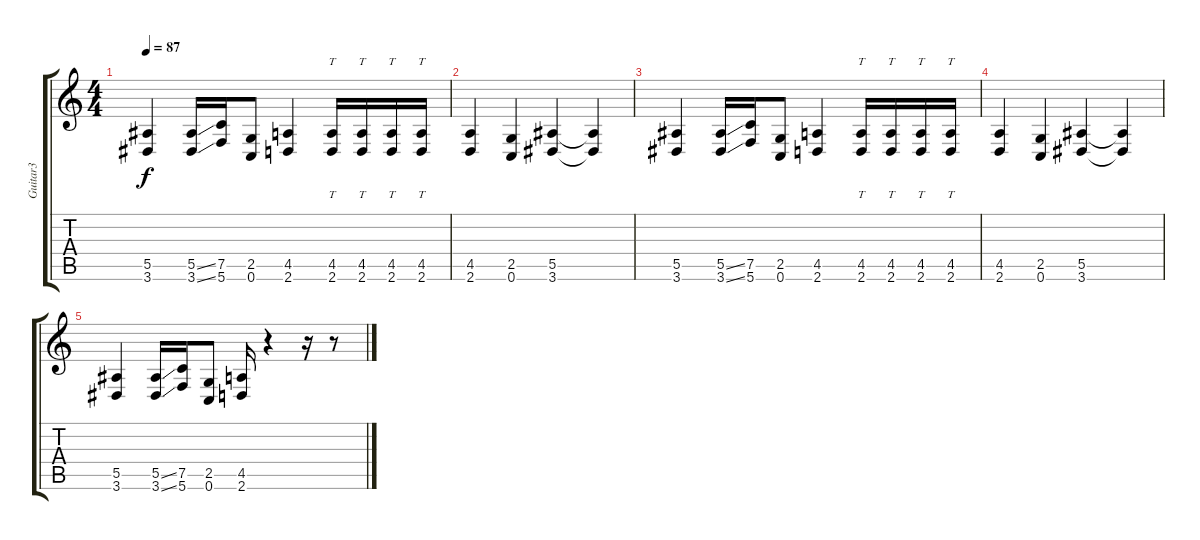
\track ("Guitar3" "Guitar3") {instrument distortionguitar}
\staff {score tabs}
\tuning (C4 G3 Eb3 Bb2 F2 C2) {hide}
\ts (4 4)
\tempo 87
\clef g2
\ks c
(5.5 3.6).4{dy f} (5.5{ss} 3.6{ss}).16 (7.5 5.6).16 (2.5 0.6).8 (4.5 2.6).4 (4.5 2.6).16{tt} (4.5 2.6).16{tt} (4.5 2.6).16{tt} (4.5 2.6).16{tt} |
(4.5 2.6).4 (2.5 0.6).4 (5.5 3.6).4 (5.5{t} 3.6{t}).4 |
(5.5 3.6).4 (5.5{ss} 3.6{ss}).16 (7.5 5.6).16 (2.5 0.6).8 (4.5 2.6).4 (4.5 2.6).16{tt} (4.5 2.6).16{tt} (4.5 2.6).16{tt} (4.5 2.6).16{tt} |
(4.5 2.6).4 (2.5 0.6).4 (5.5 3.6).4 (5.5{t} 3.6{t}).4 |
(5.5 3.6).4 (5.5{ss} 3.6{ss}).16 (7.5 5.6).16 (2.5 0.6).8 (4.5 2.6).16 r.4 r.16 r.8
